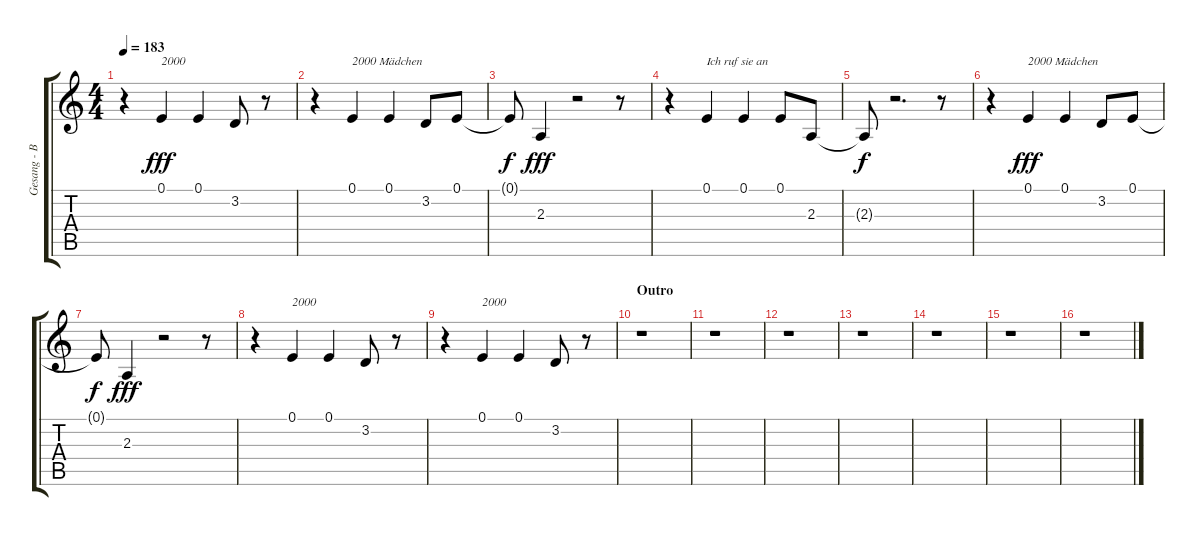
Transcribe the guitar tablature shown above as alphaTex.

\track ("Gesang - Bela B." "Gesang - B") {instrument tenorsax}
\staff {score tabs}
\tuning (E4 B3 G3 D3 A2 D2) {hide}
\ts (4 4)
\tempo 183
\clef g2
\ks c
r.4{dy fff} 0.1.4{txt "2000"} 0.1.4 3.2.8 r.8 |
r.4 0.1.4{txt "2000 Mädchen"} 0.1.4 3.2.8 0.1.8 |
0.1{t}.8{dy f} 2.3.4{dy fff} r.2 r.8 |
r.4 0.1.4{txt "Ich ruf sie an"} 0.1.4 0.1.8 2.3.8 |
2.3{t}.8{dy f} r.2{d} r.8 |
r.4 0.1.4{txt "2000 Mädchen" dy fff} 0.1.4 3.2.8 0.1.8 |
0.1{t}.8{dy f} 2.3.4{dy fff} r.2 r.8 |
r.4 0.1.4{txt "2000"} 0.1.4 3.2.8 r.8 |
r.4 0.1.4{txt "2000"} 0.1.4 3.2.8 r.8 |
\section ("" "Outro")
r.1 |
r.1 |
r.1 |
r.1 |
r.1 |
r.1 |
r.1
